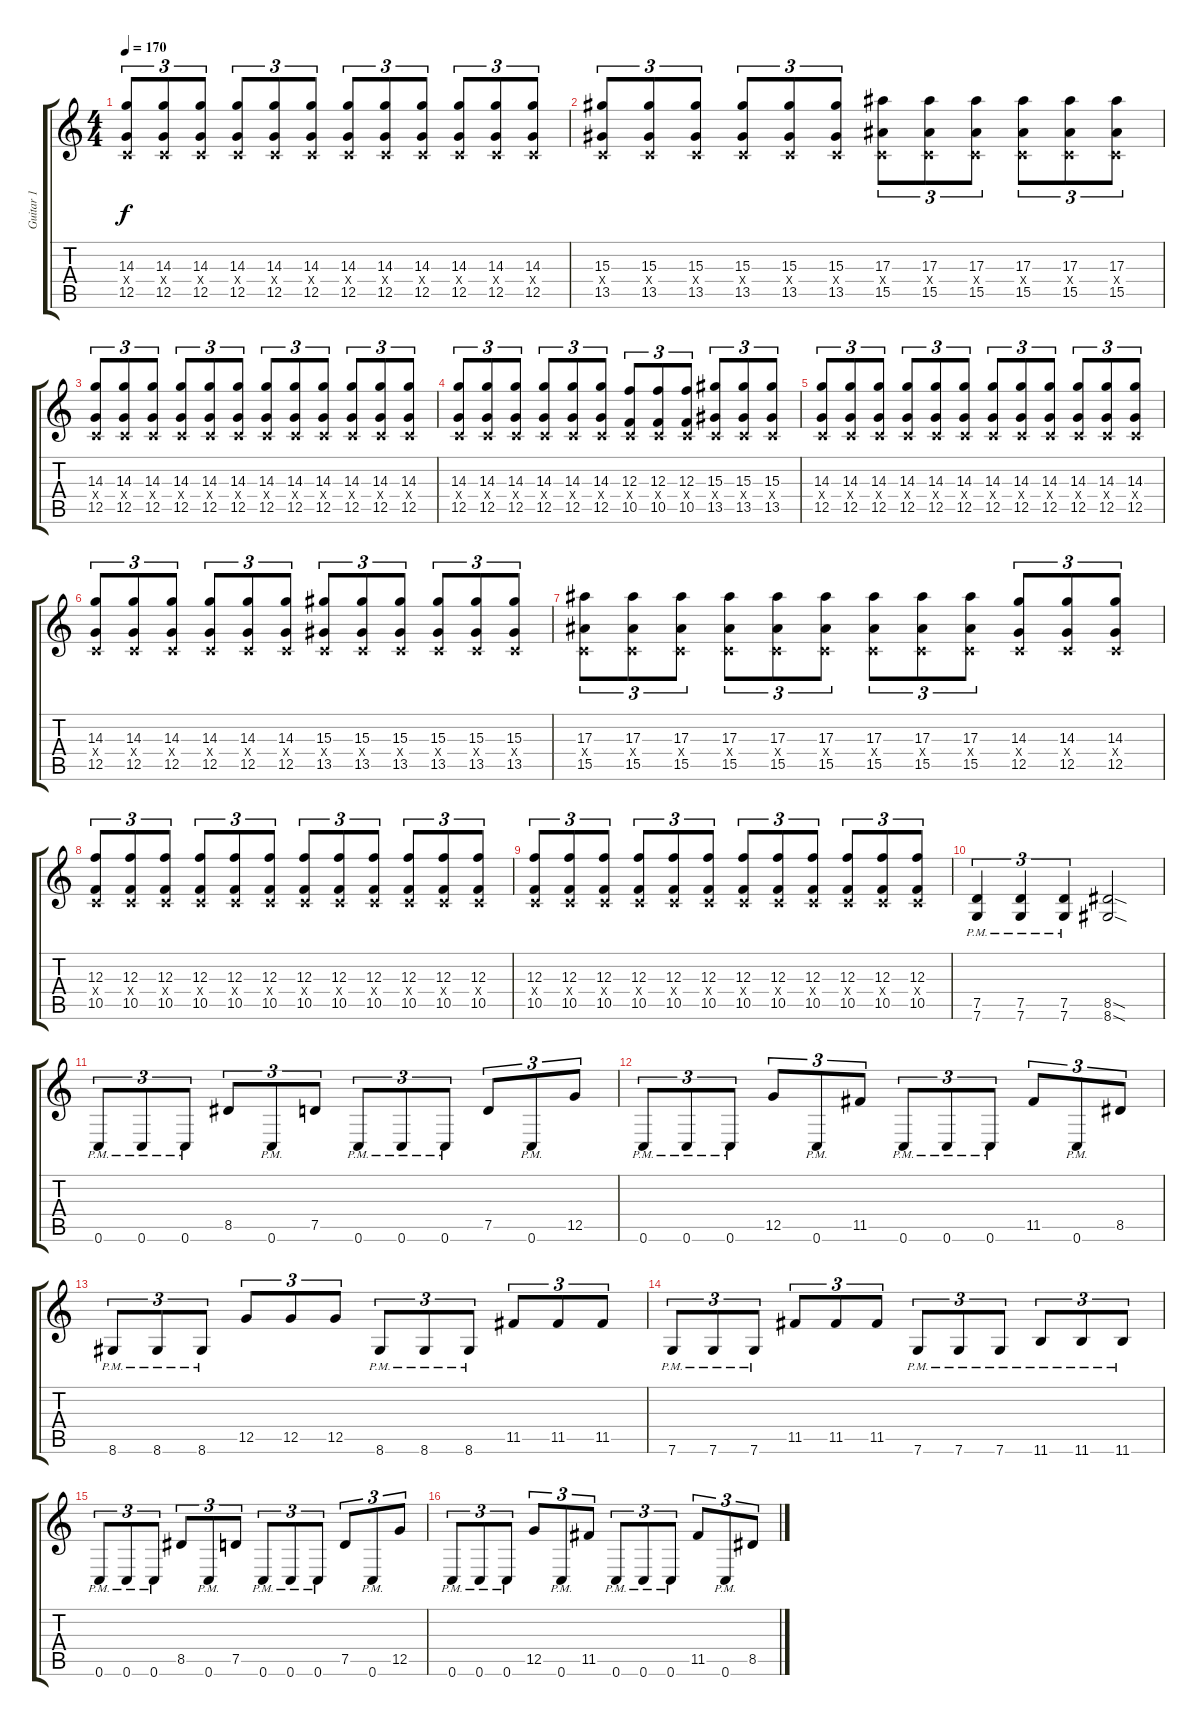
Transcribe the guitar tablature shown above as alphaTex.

\track ("Guitar 1" "Guitar 1") {instrument distortionguitar}
\staff {score tabs}
\tuning (D4 A3 F3 C3 G2 C2) {hide}
\ts (4 4)
\tempo 170
\clef g2
\ks c
(14.3 0.4{x} 12.5).8{tu (3 2) dy f} (14.3 0.4{x} 12.5).8{tu (3 2)} (14.3 0.4{x} 12.5).8{tu (3 2)} (14.3 0.4{x} 12.5).8{tu (3 2)} (14.3 0.4{x} 12.5).8{tu (3 2)} (14.3 0.4{x} 12.5).8{tu (3 2)} (14.3 0.4{x} 12.5).8{tu (3 2)} (14.3 0.4{x} 12.5).8{tu (3 2)} (14.3 0.4{x} 12.5).8{tu (3 2)} (14.3 0.4{x} 12.5).8{tu (3 2)} (14.3 0.4{x} 12.5).8{tu (3 2)} (14.3 0.4{x} 12.5).8{tu (3 2)} |
(15.3 0.4{x} 13.5).8{tu (3 2)} (15.3 0.4{x} 13.5).8{tu (3 2)} (15.3 0.4{x} 13.5).8{tu (3 2)} (15.3 0.4{x} 13.5).8{tu (3 2)} (15.3 0.4{x} 13.5).8{tu (3 2)} (15.3 0.4{x} 13.5).8{tu (3 2)} (17.3 0.4{x} 15.5).8{tu (3 2)} (17.3 0.4{x} 15.5).8{tu (3 2)} (17.3 0.4{x} 15.5).8{tu (3 2)} (17.3 0.4{x} 15.5).8{tu (3 2)} (17.3 0.4{x} 15.5).8{tu (3 2)} (17.3 0.4{x} 15.5).8{tu (3 2)} |
(14.3 0.4{x} 12.5).8{tu (3 2)} (14.3 0.4{x} 12.5).8{tu (3 2)} (14.3 0.4{x} 12.5).8{tu (3 2)} (14.3 0.4{x} 12.5).8{tu (3 2)} (14.3 0.4{x} 12.5).8{tu (3 2)} (14.3 0.4{x} 12.5).8{tu (3 2)} (14.3 0.4{x} 12.5).8{tu (3 2)} (14.3 0.4{x} 12.5).8{tu (3 2)} (14.3 0.4{x} 12.5).8{tu (3 2)} (14.3 0.4{x} 12.5).8{tu (3 2)} (14.3 0.4{x} 12.5).8{tu (3 2)} (14.3 0.4{x} 12.5).8{tu (3 2)} |
(14.3 0.4{x} 12.5).8{tu (3 2)} (14.3 0.4{x} 12.5).8{tu (3 2)} (14.3 0.4{x} 12.5).8{tu (3 2)} (14.3 0.4{x} 12.5).8{tu (3 2)} (14.3 0.4{x} 12.5).8{tu (3 2)} (14.3 0.4{x} 12.5).8{tu (3 2)} (12.3 0.4{x} 10.5).8{tu (3 2)} (12.3 0.4{x} 10.5).8{tu (3 2)} (12.3 0.4{x} 10.5).8{tu (3 2)} (15.3 0.4{x} 13.5).8{tu (3 2)} (15.3 0.4{x} 13.5).8{tu (3 2)} (15.3 0.4{x} 13.5).8{tu (3 2)} |
(14.3 0.4{x} 12.5).8{tu (3 2)} (14.3 0.4{x} 12.5).8{tu (3 2)} (14.3 0.4{x} 12.5).8{tu (3 2)} (14.3 0.4{x} 12.5).8{tu (3 2)} (14.3 0.4{x} 12.5).8{tu (3 2)} (14.3 0.4{x} 12.5).8{tu (3 2)} (14.3 0.4{x} 12.5).8{tu (3 2)} (14.3 0.4{x} 12.5).8{tu (3 2)} (14.3 0.4{x} 12.5).8{tu (3 2)} (14.3 0.4{x} 12.5).8{tu (3 2)} (14.3 0.4{x} 12.5).8{tu (3 2)} (14.3 0.4{x} 12.5).8{tu (3 2)} |
(14.3 0.4{x} 12.5).8{tu (3 2)} (14.3 0.4{x} 12.5).8{tu (3 2)} (14.3 0.4{x} 12.5).8{tu (3 2)} (14.3 0.4{x} 12.5).8{tu (3 2)} (14.3 0.4{x} 12.5).8{tu (3 2)} (14.3 0.4{x} 12.5).8{tu (3 2)} (15.3 0.4{x} 13.5).8{tu (3 2)} (15.3 0.4{x} 13.5).8{tu (3 2)} (15.3 0.4{x} 13.5).8{tu (3 2)} (15.3 0.4{x} 13.5).8{tu (3 2)} (15.3 0.4{x} 13.5).8{tu (3 2)} (15.3 0.4{x} 13.5).8{tu (3 2)} |
(17.3 0.4{x} 15.5).8{tu (3 2)} (17.3 0.4{x} 15.5).8{tu (3 2)} (17.3 0.4{x} 15.5).8{tu (3 2)} (17.3 0.4{x} 15.5).8{tu (3 2)} (17.3 0.4{x} 15.5).8{tu (3 2)} (17.3 0.4{x} 15.5).8{tu (3 2)} (17.3 0.4{x} 15.5).8{tu (3 2)} (17.3 0.4{x} 15.5).8{tu (3 2)} (17.3 0.4{x} 15.5).8{tu (3 2)} (14.3 0.4{x} 12.5).8{tu (3 2)} (14.3 0.4{x} 12.5).8{tu (3 2)} (14.3 0.4{x} 12.5).8{tu (3 2)} |
(12.3 0.4{x} 10.5).8{tu (3 2)} (12.3 0.4{x} 10.5).8{tu (3 2)} (12.3 0.4{x} 10.5).8{tu (3 2)} (12.3 0.4{x} 10.5).8{tu (3 2)} (12.3 0.4{x} 10.5).8{tu (3 2)} (12.3 0.4{x} 10.5).8{tu (3 2)} (12.3 0.4{x} 10.5).8{tu (3 2)} (12.3 0.4{x} 10.5).8{tu (3 2)} (12.3 0.4{x} 10.5).8{tu (3 2)} (12.3 0.4{x} 10.5).8{tu (3 2)} (12.3 0.4{x} 10.5).8{tu (3 2)} (12.3 0.4{x} 10.5).8{tu (3 2)} |
(12.3 0.4{x} 10.5).8{tu (3 2)} (12.3 0.4{x} 10.5).8{tu (3 2)} (12.3 0.4{x} 10.5).8{tu (3 2)} (12.3 0.4{x} 10.5).8{tu (3 2)} (12.3 0.4{x} 10.5).8{tu (3 2)} (12.3 0.4{x} 10.5).8{tu (3 2)} (12.3 0.4{x} 10.5).8{tu (3 2)} (12.3 0.4{x} 10.5).8{tu (3 2)} (12.3 0.4{x} 10.5).8{tu (3 2)} (12.3 0.4{x} 10.5).8{tu (3 2)} (12.3 0.4{x} 10.5).8{tu (3 2)} (12.3 0.4{x} 10.5).8{tu (3 2)} |
(7.5 7.6{pm}).4{tu (3 2)} (7.5 7.6{pm}).4{tu (3 2)} (7.5 7.6{pm}).4{tu (3 2)} (8.5{sod} 8.6{sod}).2 |
0.6{pm}.8{tu (3 2)} 0.6{pm}.8{tu (3 2)} 0.6{pm}.8{tu (3 2)} 8.5.8{tu (3 2)} 0.6{pm}.8{tu (3 2)} 7.5.8{tu (3 2)} 0.6{pm}.8{tu (3 2)} 0.6{pm}.8{tu (3 2)} 0.6{pm}.8{tu (3 2)} 7.5.8{tu (3 2)} 0.6{pm}.8{tu (3 2)} 12.5.8{tu (3 2)} |
0.6{pm}.8{tu (3 2)} 0.6{pm}.8{tu (3 2)} 0.6{pm}.8{tu (3 2)} 12.5.8{tu (3 2)} 0.6{pm}.8{tu (3 2)} 11.5.8{tu (3 2)} 0.6{pm}.8{tu (3 2)} 0.6{pm}.8{tu (3 2)} 0.6{pm}.8{tu (3 2)} 11.5.8{tu (3 2)} 0.6{pm}.8{tu (3 2)} 8.5.8{tu (3 2)} |
8.6{pm}.8{tu (3 2)} 8.6{pm}.8{tu (3 2)} 8.6{pm}.8{tu (3 2)} 12.5.8{tu (3 2)} 12.5.8{tu (3 2)} 12.5.8{tu (3 2)} 8.6{pm}.8{tu (3 2)} 8.6{pm}.8{tu (3 2)} 8.6{pm}.8{tu (3 2)} 11.5.8{tu (3 2)} 11.5.8{tu (3 2)} 11.5.8{tu (3 2)} |
7.6{pm}.8{tu (3 2)} 7.6{pm}.8{tu (3 2)} 7.6{pm}.8{tu (3 2)} 11.5.8{tu (3 2)} 11.5.8{tu (3 2)} 11.5.8{tu (3 2)} 7.6{pm}.8{tu (3 2)} 7.6{pm}.8{tu (3 2)} 7.6{pm}.8{tu (3 2)} 11.6{pm}.8{tu (3 2)} 11.6{pm}.8{tu (3 2)} 11.6{pm}.8{tu (3 2)} |
0.6{pm}.8{tu (3 2)} 0.6{pm}.8{tu (3 2)} 0.6{pm}.8{tu (3 2)} 8.5.8{tu (3 2)} 0.6{pm}.8{tu (3 2)} 7.5.8{tu (3 2)} 0.6{pm}.8{tu (3 2)} 0.6{pm}.8{tu (3 2)} 0.6{pm}.8{tu (3 2)} 7.5.8{tu (3 2)} 0.6{pm}.8{tu (3 2)} 12.5.8{tu (3 2)} |
0.6{pm}.8{tu (3 2)} 0.6{pm}.8{tu (3 2)} 0.6{pm}.8{tu (3 2)} 12.5.8{tu (3 2)} 0.6{pm}.8{tu (3 2)} 11.5.8{tu (3 2)} 0.6{pm}.8{tu (3 2)} 0.6{pm}.8{tu (3 2)} 0.6{pm}.8{tu (3 2)} 11.5.8{tu (3 2)} 0.6{pm}.8{tu (3 2)} 8.5.8{tu (3 2)}
